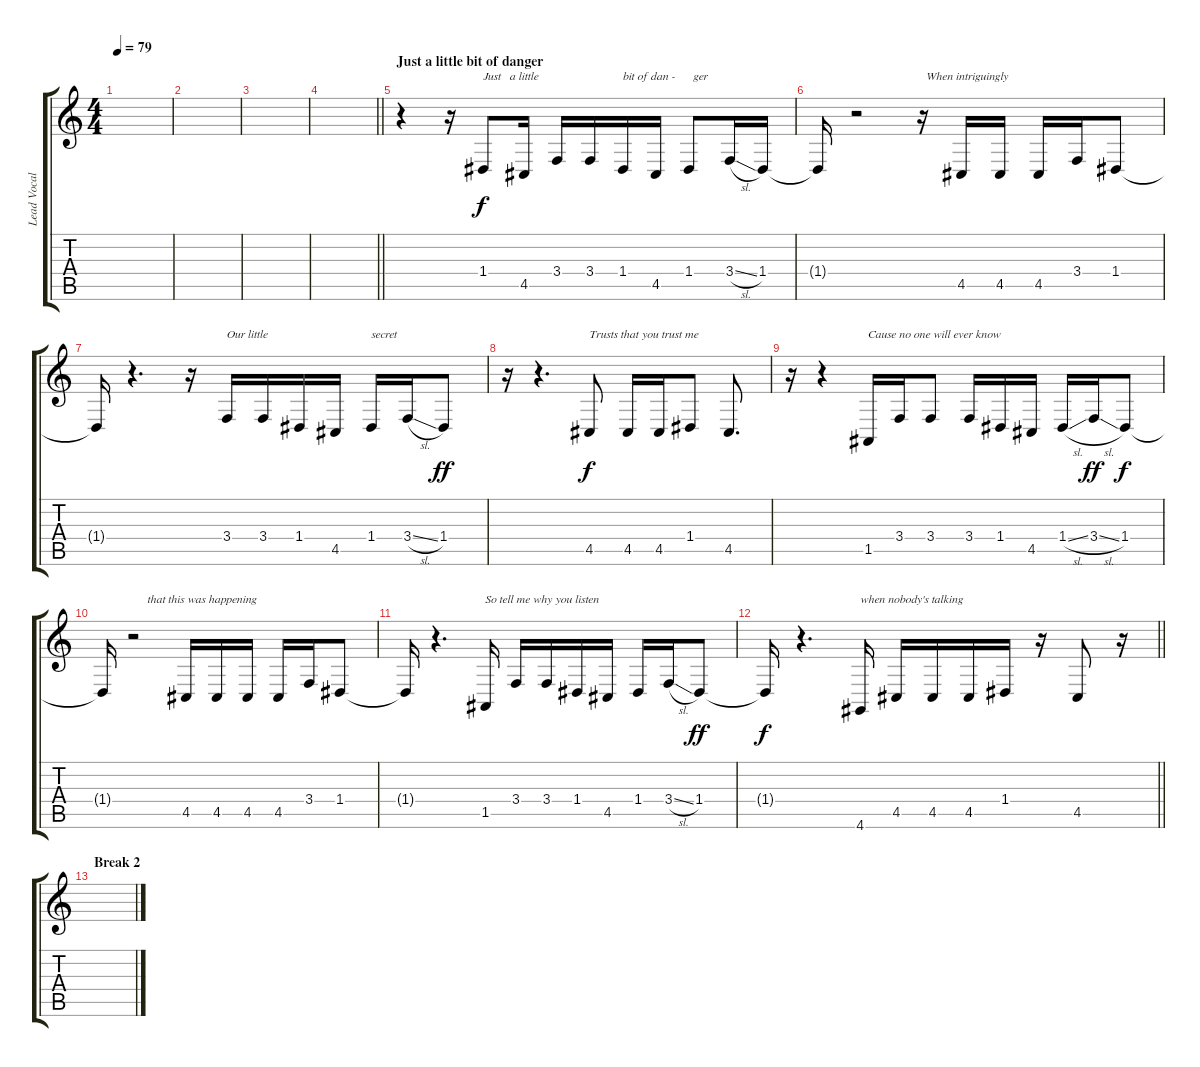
\track ("Lead Vocals (Eirik)" "Lead Vocal") {instrument flute}
\staff {score tabs}
\tuning (E4 B3 G3 D3 A2 E2) {hide}
\ts (4 4)
\tempo 79
\clef g2
\ks c
|
|
|
\barLineRight lightlight
|
\section ("" "Just a little bit of danger")
r.4 r.16 1.4.8{txt "Just   a little"} 4.5.16 3.4.16 3.4.16 1.4.16{txt "bit of dan -      ger"} 4.5.16 1.4.8 3.4{sl}.16 1.4.16 |
1.4{t}.16 r.2 r.16{txt " When intriguingly"} 4.5.16 4.5.16 4.5.16 3.4.16 1.4.8 |
1.4{t}.16 r.4{d} r.16 3.4.16{txt "Our little"} 3.4.16 1.4.16 4.5.16 1.4.16{txt "secret"} 3.4{sl}.16 1.4.8{dy ff} |
r.16 r.4{d} 4.5.8{txt "Trusts that you trust me" dy f} 4.5.16 4.5.16 1.4.8 4.5.8{d} |
r.16 r.4 1.5.16{txt "Cause no one will ever know"} 3.4.16 3.4.8 3.4.16 1.4.16 4.5.16 1.4{sl}.16 3.4{sl}.16{dy ff} 1.4.8{dy f} |
1.4{t}.16{txt "               that this was happening"} r.2 4.5.16 4.5.16 4.5.16 4.5.16 3.4.16 1.4.8 |
1.4{t}.16 r.4{d} 1.5.16{txt "So tell me why you listen"} 3.4.16 3.4.16 1.4.16 4.5.16 1.4.16 3.4{sl}.16 1.4.8{dy ff} |
\barLineRight lightlight
1.4{t}.16{dy f} r.4{d} 4.6.16{txt "when nobody's talking"} 4.5.16 4.5.16 4.5.16 1.4.16 r.16 4.5.8 r.16 |
\section ("" "Break 2")
